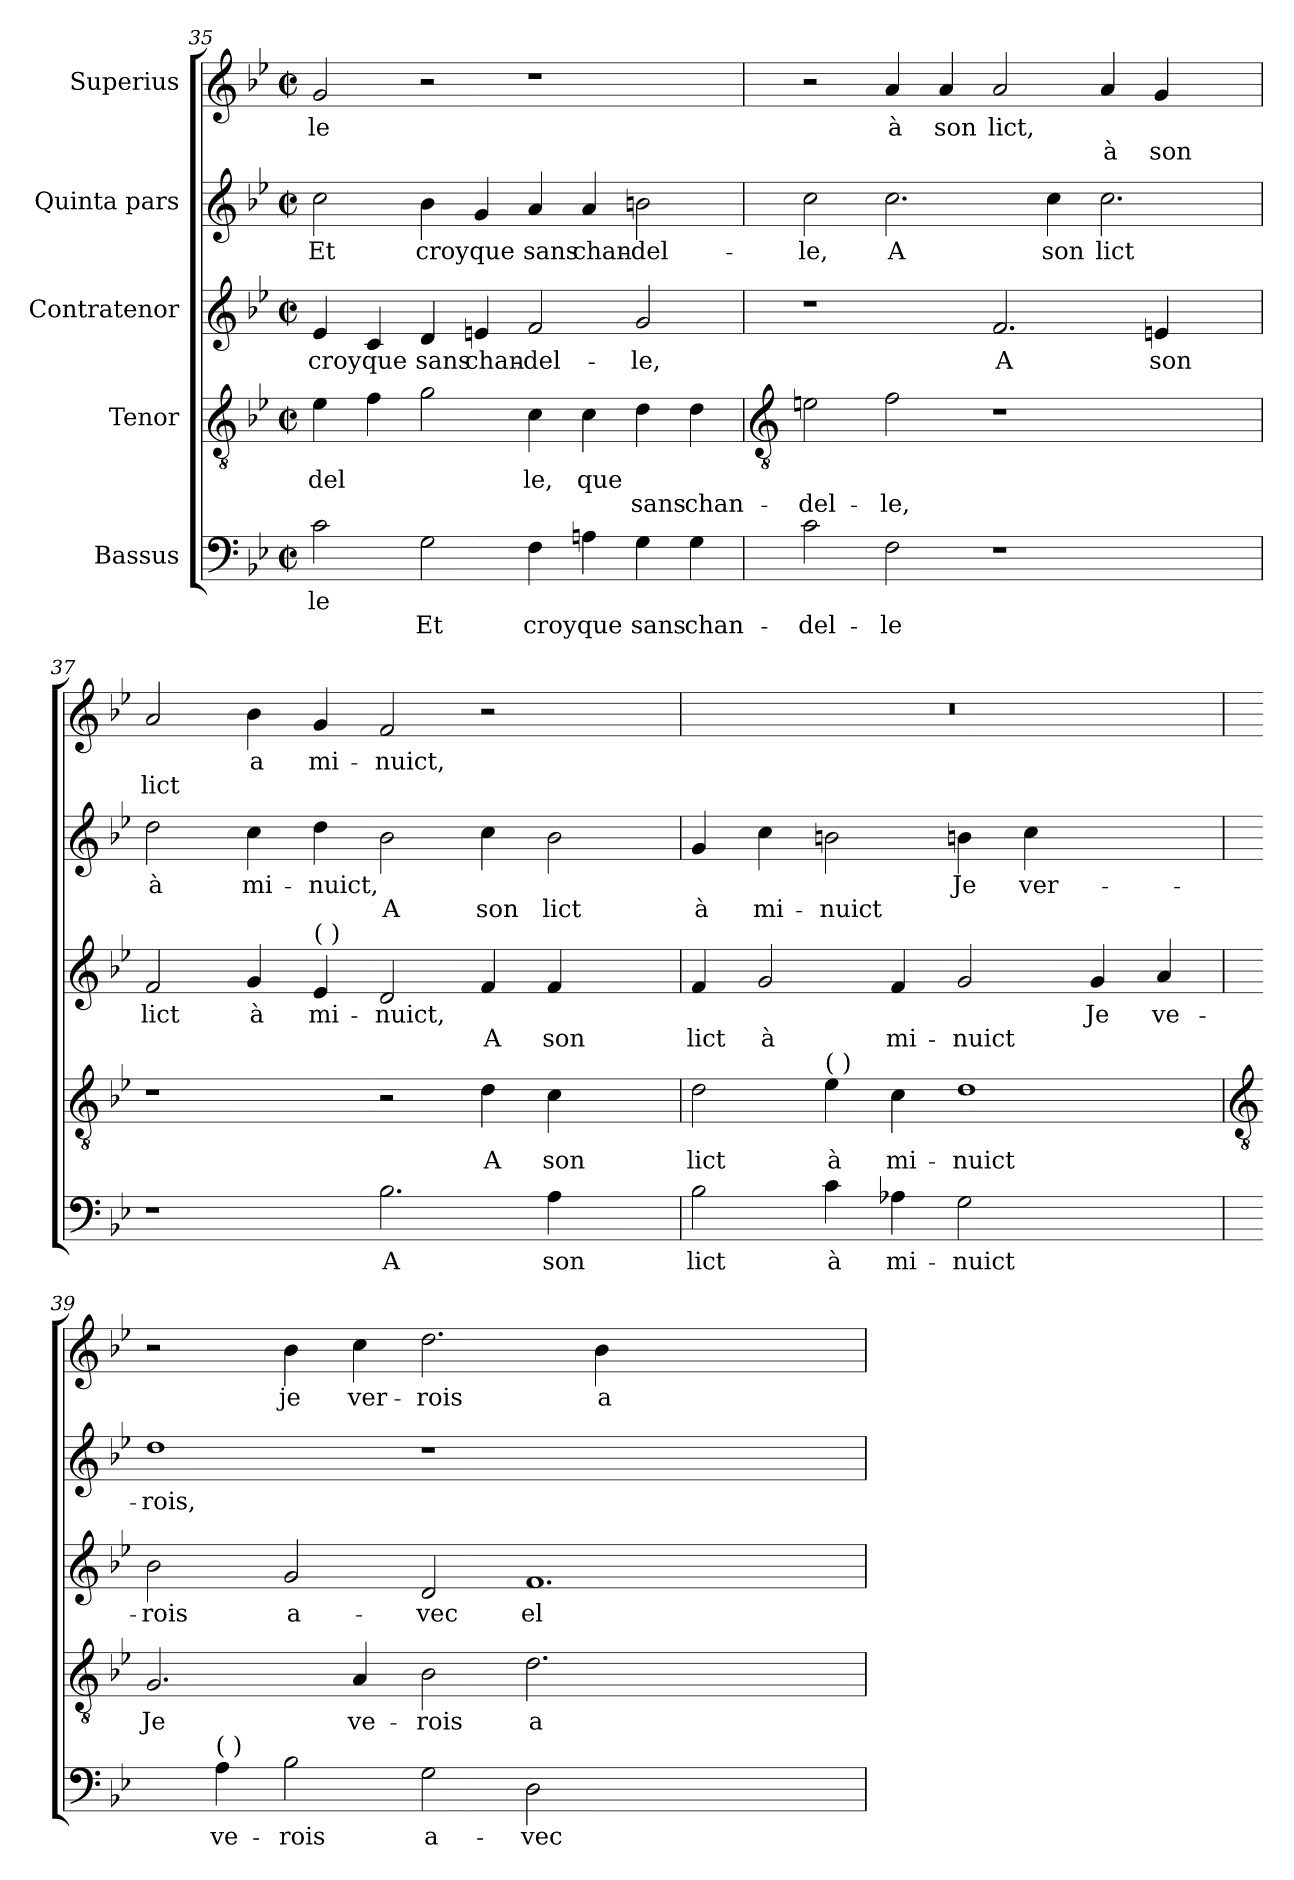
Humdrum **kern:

**kern	**text	**text	**kern	**text	**text	**kern	**text	**text	**kern	**text	**text	**kern	**text	**text
*part5	*part5	*part5	*part4	*part4	*part4	*part3	*part3	*part3	*part2	*part2	*part2	*part1	*part1	*part1
*staff5	*staff5	*staff5	*staff4	*staff4	*staff4	*staff3	*staff3	*staff3	*staff2	*staff2	*staff2	*staff1	*staff1	*staff1
*I"Bassus	*	*	*I"Tenor	*	*	*I"Contratenor	*	*	*I"Quinta pars	*	*	*I"Superius	*	*
*clefF4	*	*	*clefGv2	*	*	*clefG2	*	*	*clefG2	*	*	*clefG2	*	*
*k[b-e-]	*	*	*k[b-e-]	*	*	*k[b-e-]	*	*	*k[b-e-]	*	*	*k[b-e-]	*	*
*B-:	*	*	*B-:	*	*	*B-:	*	*	*B-:	*	*	*B-:	*	*
*M4/2	*	*	*M4/2	*	*	*M4/2	*	*	*M4/2	*	*	*M4/2	*	*
*met(c|)	*	*	*met(c|)	*	*	*met(c|)	*	*	*met(c|)	*	*	*met(c|)	*	*
=35	=35	=35	=35	=35	=35	=35	=35	=35	=35	=35	=35	=35	=35	=35
!	!LO:LY:b	!	!	!LO:LY:b	!	!	!LO:LY:b	!	!	!LO:LY:b	!	!	!LO:LY:b	!
2c	-le	.	4e-	-del	.	4e-	croy	.	2cc	Et	.	2g	-le	.
!	!	!	!	!	!	!	!LO:LY:b	!	!	!	!	!	!	!
.	.	.	4f	.	.	4c	que	.	.	.	.	.	.	.
!	!	!LO:LY:b	!	!	!	!	!LO:LY:b	!	!	!LO:LY:b	!	!	!	!
2G	.	Et	2g	.	.	4d	sans	.	4b-	croy	.	2r	.	.
!	!	!	!	!	!	!	!LO:LY:b	!	!	!LO:LY:b	!	!	!	!
.	.	.	.	.	.	4en	chan-	.	4g	que	.	.	.	.
!	!	!LO:LY:b	!	!LO:LY:b	!	!	!LO:LY:b	!	!	!LO:LY:b	!	!	!	!
4F	.	croy	4c	le,	.	2f	-del-	.	4a	sans	.	1r	.	.
!	!	!LO:LY:b	!	!LO:LY:b	!	!	!	!	!	!LO:LY:b	!	!	!	!
4An	.	que	4c	que	.	.	.	.	4a	chan-	.	.	.	.
!	!	!LO:LY:b	!	!	!LO:LY:b	!	!LO:LY:b	!	!	!LO:LY:b	!	!	!	!
4G	.	sans	4d	.	sans	2g	-le,	.	2bn	-del-	.	.	.	.
!	!	!LO:LY:b	!	!	!LO:LY:b	!	!	!	!	!	!	!	!	!
4G	.	chan-	4d	.	chan-	.	.	.	.	.	.	.	.	.
!!LO:LB:g=z
=36	=36	=36	=36	=36	=36	=36	=36	=36	=36	=36	=36	=36	=36	=36
*	*	*	*clefGv2	*	*	*	*	*	*	*	*	*	*	*
!	!	!LO:LY:b	!	!	!LO:LY:b	!	!	!	!	!LO:LY:b	!	!	!	!
2c	.	-del-	2en	.	-del-	1r	.	.	2cc	-le,	.	2r	.	.
!	!	!LO:LY:b	!	!	!LO:LY:b	!	!	!	!	!LO:LY:b	!	!	!LO:LY:b	!
2F	.	-le	2f	.	-le,	.	.	.	2.cc	A	.	4a	à	.
!	!	!	!	!	!	!	!	!	!	!	!	!	!LO:LY:b	!
.	.	.	.	.	.	.	.	.	.	.	.	4a	son	.
!	!	!	!	!	!	!	!LO:LY:b	!	!	!	!	!	!LO:LY:b	!
1r	.	.	1r	.	.	2.f	A	.	.	.	.	2a	lict,	.
!	!	!	!	!	!	!	!	!	!	!LO:LY:b	!	!	!	!
.	.	.	.	.	.	.	.	.	4cc	son	.	.	.	.
!	!	!	!	!	!	!	!	!	!	!LO:LY:b	!	!	!	!LO:LY:b
.	.	.	.	.	.	.	.	.	2.cc	lict	.	4a	.	à
!	!	!	!	!	!	!	!LO:LY:b	!	!	!	!	!	!	!LO:LY:b
.	.	.	.	.	.	4en	son	.	.	.	.	4g	.	son
4ryy	.	.	4ryy	.	.	4ryy	.	.	.	.	.	4ryy	.	.
=37	=37	=37	=37	=37	=37	=37	=37	=37	=37	=37	=37	=37	=37	=37
!	!	!	!	!	!	!	!LO:LY:b	!	!	!LO:LY:b	!	!	!	!LO:LY:b
1r	.	.	1r	.	.	2f	lict	.	2dd	à	.	2a	.	lict
!	!	!	!	!	!	!	!LO:LY:b	!	!	!LO:LY:b	!	!	!LO:LY:b	!
.	.	.	.	.	.	4g	à	.	4cc	mi-	.	4b-	a	.
!	!	!	!	!	!	!LO:TX:a:t=(  )	!	!	!	!	!	!	!	!
!	!	!	!	!	!	!	!LO:LY:b	!	!	!LO:LY:b	!	!	!LO:LY:b	!
.	.	.	.	.	.	4e-	mi-	.	4dd	-nuict,	.	4g	mi-	.
!	!LO:LY:b	!	!	!	!	!	!LO:LY:b	!	!	!	!LO:LY:b	!	!LO:LY:b	!
2.B-	A	.	2r	.	.	2d	-nuict,	.	2b-	.	A	2f	-nuict,	.
!	!	!	!	!LO:LY:b	!	!	!	!LO:LY:b	!	!	!LO:LY:b	!	!	!
.	.	.	4d	A	.	4f	.	A	4cc	.	son	2r	.	.
!	!LO:LY:b	!	!	!LO:LY:b	!	!	!	!LO:LY:b	!	!	!LO:LY:b	!	!	!
4A	son	.	4c	son	.	4f	.	son	2b-	.	lict	.	.	.
4ryy	.	.	4ryy	.	.	4ryy	.	.	.	.	.	4ryy	.	.
=38	=38	=38	=38	=38	=38	=38	=38	=38	=38	=38	=38	=38	=38	=38
!	!LO:LY:b	!	!	!LO:LY:b	!	!	!	!LO:LY:b	!	!	!LO:LY:b	!	!	!
2B-	lict	.	2d	lict	.	4f	.	lict	4g	.	à	0r	.	.
!	!	!	!	!	!	!	!	!LO:LY:b	!	!	!LO:LY:b	!	!	!
.	.	.	.	.	.	2g	.	à	4cc	.	mi-	.	.	.
!	!	!	!LO:TX:a:t=(  )	!	!	!	!	!	!	!	!	!	!	!
!	!LO:LY:b	!	!	!LO:LY:b	!	!	!	!	!	!	!LO:LY:b	!	!	!
4c	à	.	4e-	à	.	.	.	.	2bn	.	-nuict	.	.	.
!	!LO:LY:b	!	!	!LO:LY:b	!	!	!	!LO:LY:b	!	!	!	!	!	!
4A-X	mi-	.	4c	mi-	.	4f	.	mi-	.	.	.	.	.	.
!	!LO:LY:b	!	!	!LO:LY:b	!	!	!	!LO:LY:b	!	!LO:LY:b	!	!	!	!
2G	-nuict	.	1d	-nuict	.	2g	.	-nuict	4bn	Je	.	.	.	.
!	!	!	!	!	!	!	!	!	!	!LO:LY:b	!	!	!	!
.	.	.	.	.	.	.	.	.	4cc	ver-	.	.	.	.
!	!LO:LY:b	!	!	!	!	!	!LO:LY:b	!	!	!	!	!	!	!
[2Gyy	Je	.	.	.	.	4g	Je	.	2ryy	.	.	.	.	.
!	!	!	!	!	!	!	!LO:LY:b	!	!	!	!	!	!	!
.	.	.	.	.	.	4a	ve-	.	.	.	.	.	.	.
!!LO:LB:g=z
=39	=39	=39	=39	=39	=39	=39	=39	=39	=39	=39	=39	=39	=39	=39
*	*	*	*clefGv2	*	*	*	*	*	*	*	*	*	*	*
!	!	!	!	!LO:LY:b	!	!	!LO:LY:b	!	!	!LO:LY:b	!	!	!	!
4Gyy]	.	.	2.G	Je	.	2b-	-rois	.	1dd	-rois,	.	2r	.	.
!LO:TX:a:t=(  )	!	!	!	!	!	!	!	!	!	!	!	!	!	!
!	!LO:LY:b	!	!	!	!	!	!	!	!	!	!	!	!	!
4A	ve-	.	.	.	.	.	.	.	.	.	.	.	.	.
!	!LO:LY:b	!	!	!	!	!	!LO:LY:b	!	!	!	!	!	!LO:LY:b	!
2B-	-rois	.	.	.	.	2g	a-	.	.	.	.	4b-	je	.
!	!	!	!	!LO:LY:b	!	!	!	!	!	!	!	!	!LO:LY:b	!
.	.	.	4A	ve-	.	.	.	.	.	.	.	4cc	ver-	.
!	!LO:LY:b	!	!	!LO:LY:b	!	!	!LO:LY:b	!	!	!	!	!	!LO:LY:b	!
2G	a-	.	2B-	-rois	.	2d	-vec	.	1r	.	.	2.dd	-rois	.
!	!LO:LY:b	!	!	!LO:LY:b	!	!	!LO:LY:b	!	!	!	!	!	!	!
2D	-vec	.	2.d	a-	.	1.f	el-	.	.	.	.	.	.	.
!	!	!	!	!	!	!	!	!	!	!	!	!	!LO:LY:b	!
.	.	.	.	.	.	.	.	.	.	.	.	4b-	a-	.
1ryy	.	.	.	.	.	.	.	.	1ryy	.	.	1ryy	.	.
.	.	.	2.ryy	.	.	.	.	.	.	.	.	.	.	.
=	=	=	=	=	=	=	=	=	=	=	=	=	=	=
*-	*-	*-	*-	*-	*-	*-	*-	*-	*-	*-	*-	*-	*-	*-
